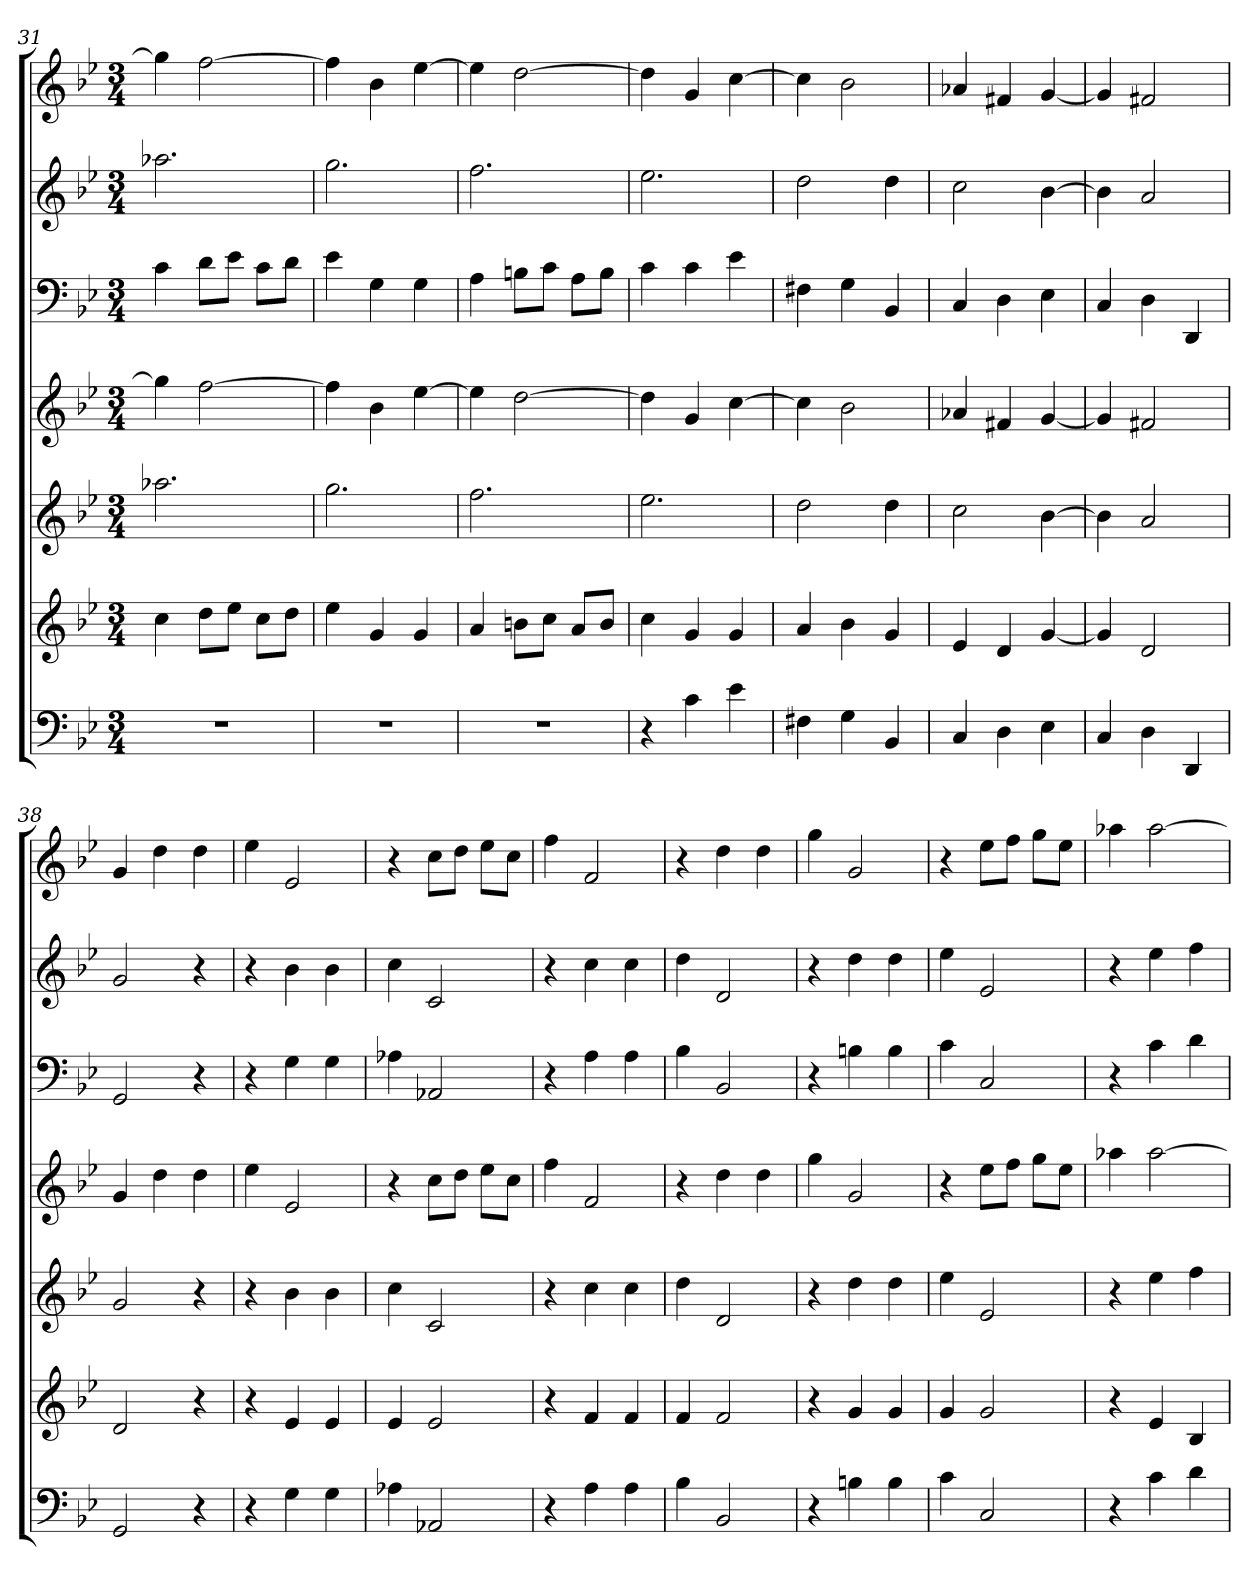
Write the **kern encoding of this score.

**kern	**kern	**kern	**kern	**kern	**kern	**kern
*part7	*part6	*part5	*part4	*part3	*part2	*part1
*staff7	*staff6	*staff5	*staff4	*staff3	*staff2	*staff1
*k[b-e-]	*k[b-e-]	*k[b-e-]	*k[b-e-]	*k[b-e-]	*k[b-e-]	*k[b-e-]
*g:	*g:	*g:	*g:	*g:	*g:	*g:
*M3/4	*M3/4	*M3/4	*M3/4	*M3/4	*M3/4	*M3/4
=31	=31	=31	=31	=31	=31	=31
2.r	4cc	2.aa-X	4gg]	4c	2.aa-X	4gg]
.	8ddL	.	[2ff	8dL	.	[2ff
.	8ee-J	.	.	8e-J	.	.
.	8ccL	.	.	8cL	.	.
.	8ddJ	.	.	8dJ	.	.
=32	=32	=32	=32	=32	=32	=32
2.r	4ee-	2.gg	4ff]	4e-	2.gg	4ff]
.	4g	.	4b-	4G	.	4b-
.	4g	.	[4ee-	4G	.	[4ee-
=33	=33	=33	=33	=33	=33	=33
2.r	4a	2.ff	4ee-]	4A	2.ff	4ee-]
.	8bnL	.	[2dd	8BnL	.	[2dd
.	8ccJ	.	.	8cJ	.	.
.	8aL	.	.	8AL	.	.
.	8bJ	.	.	8BJ	.	.
=34	=34	=34	=34	=34	=34	=34
4r	4cc	2.ee-	4dd]	4c	2.ee-	4dd]
4c	4g	.	4g	4c	.	4g
4e-	4g	.	[4cc	4e-	.	[4cc
=35	=35	=35	=35	=35	=35	=35
4F#X	4a	2dd	4cc]	4F#X	2dd	4cc]
4G	4b-	.	2b-	4G	.	2b-
4BB-	4g	4dd	.	4BB-	4dd	.
=36	=36	=36	=36	=36	=36	=36
4C	4e-	2cc	4a-X	4C	2cc	4a-X
4D	4d	.	4f#X	4D	.	4f#X
4E-	[4g	[4b-	[4g	4E-	[4b-	[4g
=37	=37	=37	=37	=37	=37	=37
4C	4g]	4b-]	4g]	4C	4b-]	4g]
4D	2d	2a	2f#X	4D	2a	2f#X
4DD	.	.	.	4DD	.	.
=38	=38	=38	=38	=38	=38	=38
2GG	2d	2g	4g	2GG	2g	4g
.	.	.	4dd	.	.	4dd
4r	4r	4r	4dd	4r	4r	4dd
=39	=39	=39	=39	=39	=39	=39
4r	4r	4r	4ee-	4r	4r	4ee-
4G	4e-	4b-	2e-	4G	4b-	2e-
4G	4e-	4b-	.	4G	4b-	.
=40	=40	=40	=40	=40	=40	=40
4A-X	4e-	4cc	4r	4A-X	4cc	4r
2AA-X	2e-	2c	8ccL	2AA-X	2c	8ccL
.	.	.	8ddJ	.	.	8ddJ
.	.	.	8ee-L	.	.	8ee-L
.	.	.	8ccJ	.	.	8ccJ
=41	=41	=41	=41	=41	=41	=41
4r	4r	4r	4ff	4r	4r	4ff
4A	4f	4cc	2f	4A	4cc	2f
4A	4f	4cc	.	4A	4cc	.
=42	=42	=42	=42	=42	=42	=42
4B-	4f	4dd	4r	4B-	4dd	4r
2BB-	2f	2d	4dd	2BB-	2d	4dd
.	.	.	4dd	.	.	4dd
=43	=43	=43	=43	=43	=43	=43
4r	4r	4r	4gg	4r	4r	4gg
4Bn	4g	4dd	2g	4Bn	4dd	2g
4B	4g	4dd	.	4B	4dd	.
=44	=44	=44	=44	=44	=44	=44
4c	4g	4ee-	4r	4c	4ee-	4r
2C	2g	2e-	8ee-L	2C	2e-	8ee-L
.	.	.	8ffJ	.	.	8ffJ
.	.	.	8ggL	.	.	8ggL
.	.	.	8ee-J	.	.	8ee-J
=45	=45	=45	=45	=45	=45	=45
4r	4r	4r	4aa-X	4r	4r	4aa-X
4c	4e-	4ee-	[2aa-	4c	4ee-	[2aa-
4d	4B-	4ff	.	4d	4ff	.
=	=	=	=	=	=	=
*-	*-	*-	*-	*-	*-	*-
